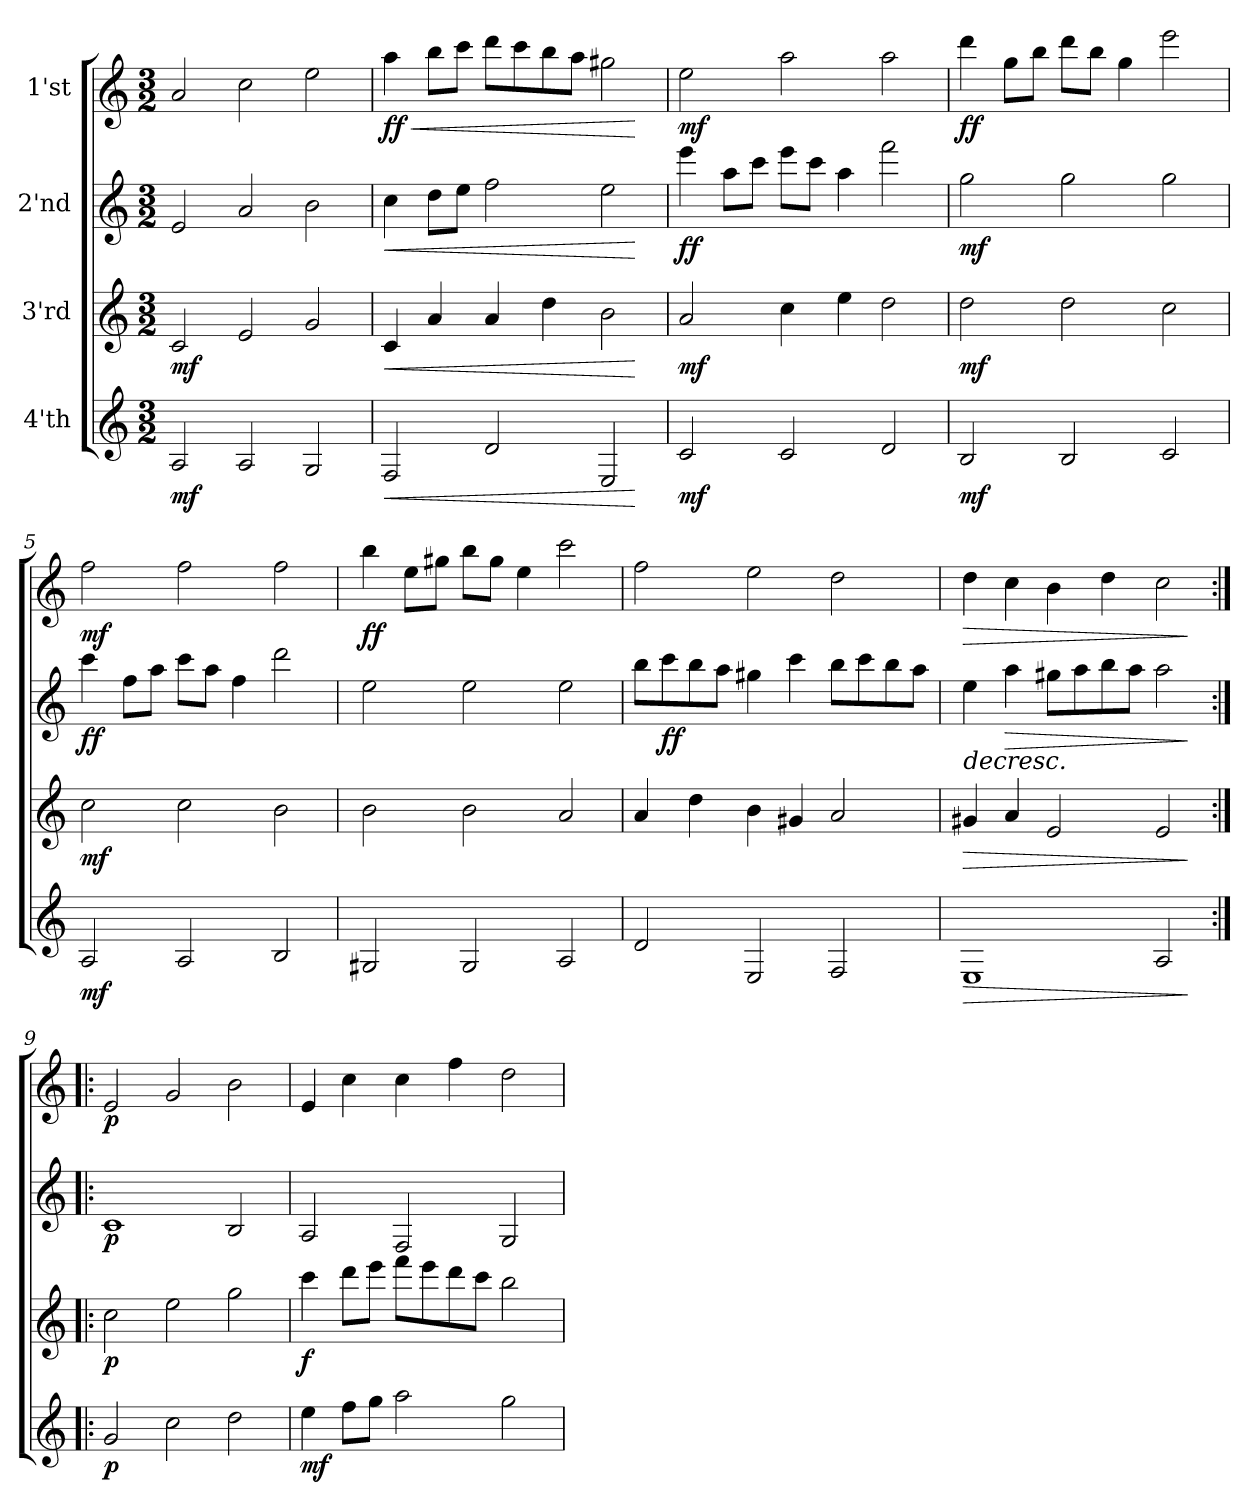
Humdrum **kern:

**kern	**dynam	**kern	**dynam	**kern	**dynam	**kern	**dynam
*part4	*part4	*part3	*part3	*part2	*part2	*part1	*part1
*staff4	*staff4	*staff3	*staff3	*staff2	*staff2	*staff1	*staff1
*I"4'th	*	*I"3'rd	*	*I"2'nd	*	*I"1'st	*
*clefG2	*	*clefG2	*	*clefG2	*	*clefG2	*
*k[]	*	*k[]	*	*k[]	*	*k[]	*
*M3/2	*	*M3/2	*	*M3/2	*	*M3/2	*
*MM140	*	*MM140	*	*MM140	*	*MM140	*
=1	=1	=1	=1	=1	=1	=1	=1
!	!LO:DY:b	!	!LO:DY:b	!	!LO:DY:a	!	!
!	!	!	!	!	!LO:DY:n=1:b	!	!
2A/	mf	2c/	mf	2e/	mf mf	2a/	.
2A/	.	2e/	.	2a/	.	2cc\	.
2G/	.	2g/	.	2b\	.	2ee\	.
=2	=2	=2	=2	=2	=2	=2	=2
!	!LO:HP:b	!	!LO:HP:b	!	!LO:HP:b	!	!LO:HP:b
!	!	!	!	!	!	!	!LO:DY:n=1:b
2F/	<	4c/	<	4cc\	<	4aa\	< ff
.	.	4a/	.	8dd\L	.	8bb\L	.
.	.	.	.	8ee\J	.	8ccc\J	.
2d/	.	4a/	.	2ff\	.	8ddd\L	.
.	.	.	.	.	.	8ccc\	.
.	.	4dd\	.	.	.	8bb\	.
.	.	.	.	.	.	8aa\J	.
2E/	.	2b\	.	2ee\	.	2gg#X\	.
.	[	.	[	.	[	.	[
=3	=3	=3	=3	=3	=3	=3	=3
!	!LO:DY:b	!	!LO:DY:b	!	!LO:DY:b	!	!LO:DY:b
2c/	mf	2a/	mf	4eee\	ff	2ee\	mf
.	.	.	.	8aa\L	.	.	.
.	.	.	.	8ccc\J	.	.	.
2c/	.	4cc\	.	8eee\L	.	2aa\	.
.	.	.	.	8ccc\J	.	.	.
.	.	4ee\	.	4aa\	.	.	.
2d/	.	2dd\	.	2fff\	.	2aa\	.
=4	=4	=4	=4	=4	=4	=4	=4
!	!LO:DY:b	!	!LO:DY:b	!	!LO:DY:b	!	!LO:DY:b
2B/	mf	2dd\	mf	2gg\	mf	4ddd\	ff
.	.	.	.	.	.	8gg\L	.
.	.	.	.	.	.	8bb\J	.
2B/	.	2dd\	.	2gg\	.	8ddd\L	.
.	.	.	.	.	.	8bb\J	.
.	.	.	.	.	.	4gg\	.
2c/	.	2cc\	.	2gg\	.	2eee\	.
!!LO:LB:g=z
=5	=5	=5	=5	=5	=5	=5	=5
!	!LO:DY:b	!	!LO:DY:b	!	!LO:DY:b	!	!LO:DY:b
2A/	mf	2cc\	mf	4ccc\	ff	2ff\	mf
.	.	.	.	8ff\L	.	.	.
.	.	.	.	8aa\J	.	.	.
2A/	.	2cc\	.	8ccc\L	.	2ff\	.
.	.	.	.	8aa\J	.	.	.
.	.	.	.	4ff\	.	.	.
2B/	.	2b\	.	2ddd\	.	2ff\	.
=6	=6	=6	=6	=6	=6	=6	=6
!	!	!	!	!	!	!	!LO:DY:b
2G#X/	.	2b\	.	2ee\	.	4bb\	ff
.	.	.	.	.	.	8ee\L	.
.	.	.	.	.	.	8gg#X\J	.
2G#/	.	2b\	.	2ee\	.	8bb\L	.
.	.	.	.	.	.	8gg#\J	.
.	.	.	.	.	.	4ee\	.
2A/	.	2a/	.	2ee\	.	2ccc\	.
=7	=7	=7	=7	=7	=7	=7	=7
2d/	.	4a/	.	8bb\L	.	2ff\	.
!	!	!	!	!	!LO:DY:b	!	!
.	.	.	.	8ccc\	ff	.	.
.	.	4dd\	.	8bb\	.	.	.
.	.	.	.	8aa\J	.	.	.
2E/	.	4b\	.	4gg#X\	.	2ee\	.
.	.	4g#X/	.	4ccc\	.	.	.
2F/	.	2a/	.	8bb\L	.	2dd\	.
.	.	.	.	8ccc\	.	.	.
.	.	.	.	8bb\	.	.	.
.	.	.	.	8aa\J	.	.	.
=8	=8	=8	=8	=8	=8	=8	=8
!	!LO:HP:b	!	!LO:HP:b	!	!LO:HP:b	!	!LO:HP:b
1E	>	4g#X/	>	4ee\	>	4dd\	>
!	!	!	!	!	!LO:HP:b	!	!
.	.	4a/	.	4aa\	>	4cc\	.
.	.	2e/	.	8gg#X\L	.	4b\	.
.	.	.	.	8aa\	.	.	.
.	.	.	.	8bb\	.	4dd\	.
.	.	.	.	8aa\J	.	.	.
2A/	.	2e/	.	2aa\	.	2cc\	.
.	]	.	]	.	] ]	.	]
!!LO:LB:g=z
=9:|!|:	=9:|!|:	=9:|!|:	=9:|!|:	=9:|!|:	=9:|!|:	=9:|!|:	=9:|!|:
!	!LO:DY:b	!	!LO:DY:b	!	!LO:DY:b	!	!LO:DY:b
2g/	p	2cc\	p	1c	p	2e/	p
2cc\	.	2ee\	.	.	.	2g/	.
2dd\	.	2gg\	.	2B/	.	2b\	.
=10	=10	=10	=10	=10	=10	=10	=10
!	!LO:DY:b	!	!LO:DY:b	!	!	!	!
4ee\	mf	4ccc\	f	2A/	.	4e/	.
8ff\L	.	8ddd\L	.	.	.	4cc\	.
8gg\J	.	8eee\J	.	.	.	.	.
2aa\	.	8fff\L	.	2F/	.	4cc\	.
.	.	8eee\	.	.	.	.	.
.	.	8ddd\	.	.	.	4ff\	.
.	.	8ccc\J	.	.	.	.	.
2gg\	.	2bb\	.	2G/	.	2dd\	.
=	=	=	=	=	=	=	=
*-	*-	*-	*-	*-	*-	*-	*-
